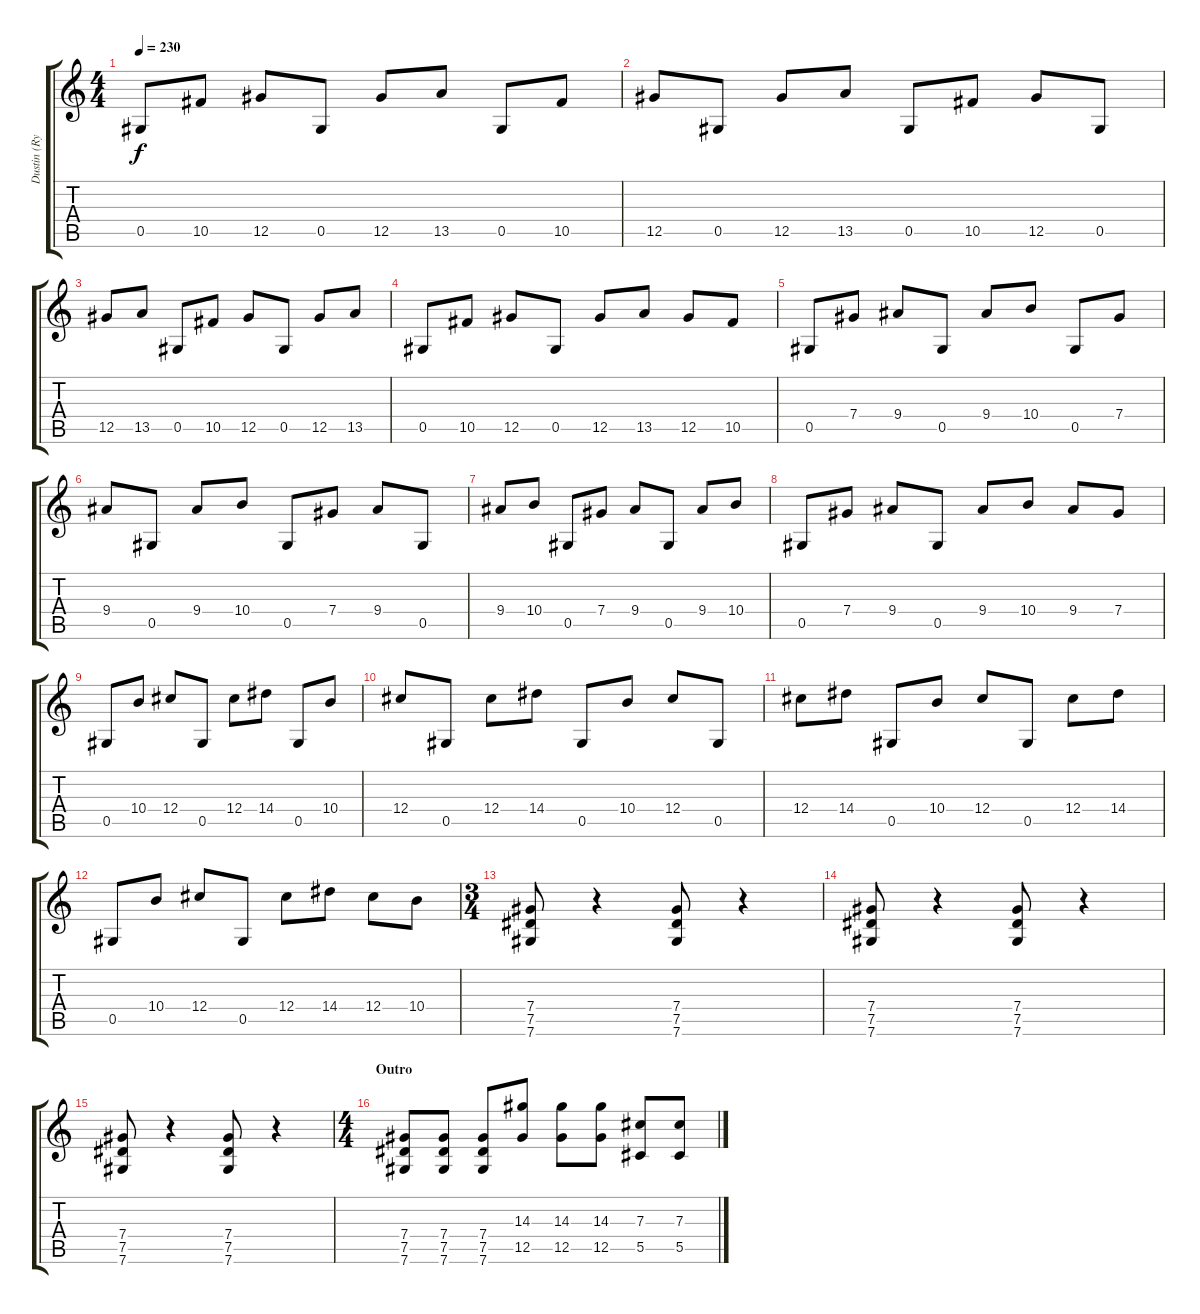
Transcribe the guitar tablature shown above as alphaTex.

\track ("Dustin (Rythm)" "Dustin (Ry") {instrument overdrivenguitar}
\staff {score tabs}
\tuning (Eb4 Bb3 Gb3 Db3 Ab2 Db2) {hide}
\ts (4 4)
\tempo 230
\clef g2
\ks c
0.5.8{dy f} 10.5.8 12.5.8 0.5.8 12.5.8 13.5.8 0.5.8 10.5.8 |
12.5.8 0.5.8 12.5.8 13.5.8 0.5.8 10.5.8 12.5.8 0.5.8 |
12.5.8 13.5.8 0.5.8 10.5.8 12.5.8 0.5.8 12.5.8 13.5.8 |
0.5.8 10.5.8 12.5.8 0.5.8 12.5.8 13.5.8 12.5.8 10.5.8 |
0.5.8 7.4.8 9.4.8 0.5.8 9.4.8 10.4.8 0.5.8 7.4.8 |
9.4.8 0.5.8 9.4.8 10.4.8 0.5.8 7.4.8 9.4.8 0.5.8 |
9.4.8 10.4.8 0.5.8 7.4.8 9.4.8 0.5.8 9.4.8 10.4.8 |
0.5.8 7.4.8 9.4.8 0.5.8 9.4.8 10.4.8 9.4.8 7.4.8 |
0.5.8 10.4.8 12.4.8 0.5.8 12.4.8 14.4.8 0.5.8 10.4.8 |
12.4.8 0.5.8 12.4.8 14.4.8 0.5.8 10.4.8 12.4.8 0.5.8 |
12.4.8 14.4.8 0.5.8 10.4.8 12.4.8 0.5.8 12.4.8 14.4.8 |
0.5.8 10.4.8 12.4.8 0.5.8 12.4.8 14.4.8 12.4.8 10.4.8 |
\ts (3 4)
(7.4 7.5 7.6).8 r.4 (7.4 7.5 7.6).8 r.4 |
(7.4 7.5 7.6).8 r.4 (7.4 7.5 7.6).8 r.4 |
(7.4 7.5 7.6).8 r.4 (7.4 7.5 7.6).8 r.4 |
\ts (4 4)
\section ("" "Outro")
(7.4 7.5 7.6).8 (7.4 7.5 7.6).8 (7.4 7.5 7.6).8 (14.3 12.5).8 (14.3 12.5).8 (14.3 12.5).8 (7.3 5.5).8 (7.3 5.5).8
